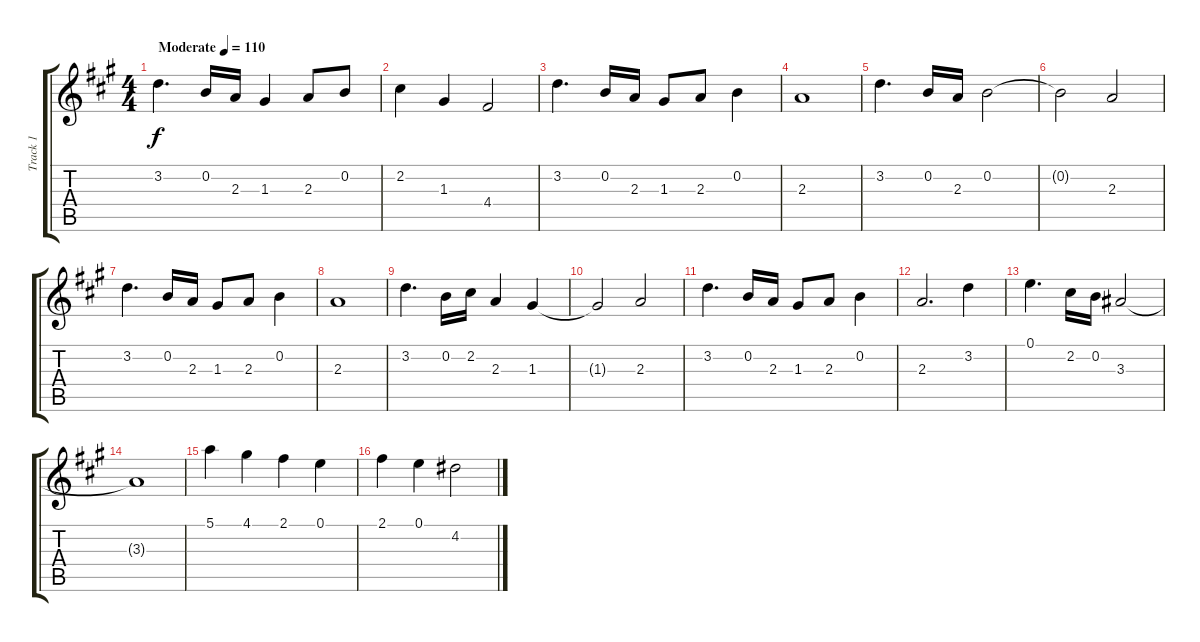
\track ("Track 1" "Track 1") {instrument acousticguitarsteel}
\staff {score tabs}
\tuning (E4 B3 G3 D3 A2 E2) {hide}
\ts (4 4)
\tempo (110 "Moderate")
\clef g2
\ks a
3.2.4{d dy f instrument acousticguitarsteel} 0.2.16 2.3.16 1.3.4 2.3.8 0.2.8 |
2.2.4 1.3.4 4.4.2 |
3.2.4{d} 0.2.16 2.3.16 1.3.8 2.3.8 0.2.4 |
2.3.1 |
3.2.4{d} 0.2.16 2.3.16 0.2.2 |
0.2{t}.2 2.3.2 |
3.2.4{d} 0.2.16 2.3.16 1.3.8 2.3.8 0.2.4 |
2.3.1 |
3.2.4{d} 0.2.16 2.2.16 2.3.4 1.3.4 |
1.3{t}.2 2.3.2 |
3.2.4{d} 0.2.16 2.3.16 1.3.8 2.3.8 0.2.4 |
2.3.2{d} 3.2.4 |
0.1.4{d} 2.2.16 0.2.16 3.3.2 |
3.3{t}.1 |
5.1.4 4.1.4 2.1.4 0.1.4 |
2.1.4 0.1.4 4.2.2
